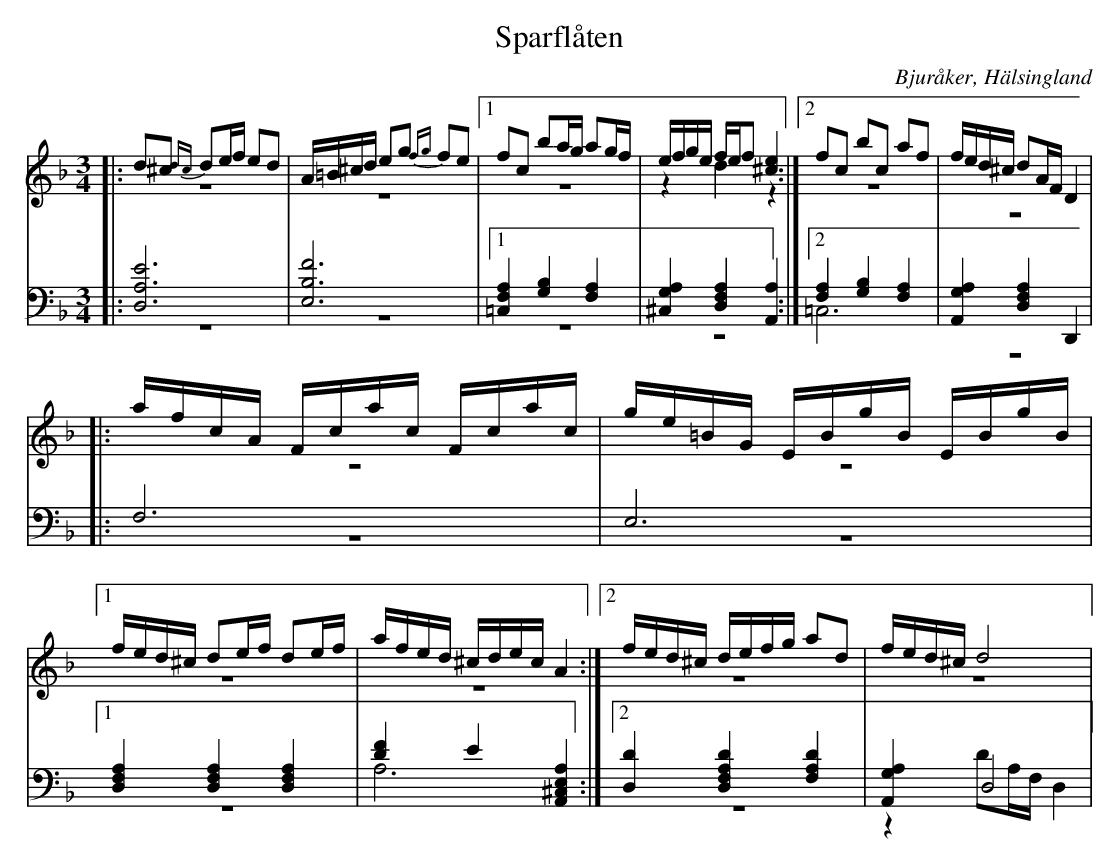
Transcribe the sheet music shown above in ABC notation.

X:1
T: Sparflåten
O: Bjuråker, Hälsingland
M: 3/4
L: 1/8
K: Dm
V:1
V:2 merge
V:3
V:4 merge
V:1
|:d^c {dc}de/f/ ed|A/=B/^c/d/ eg {fg}fe|1 fc ba/g/ ag/f/| e/f/g/e/ f/e/f [^c2e2]:|2 fc bc af|f/e/d/^c/ dA/F/ D2|
|:a/f/c/A/  F/c/a/c/ F/c/a/c/|g/e/=B/G/  E/B/g/B/  E/B/g/B/|1 f/e/d/^c/ de/f/ de/f/|a/f/e/d/ ^c/d/e/c/ A2:|2 f/e/d/^c/ d/e/f/g/ ad|f/e/d/^c/ d4|
V:2
|:z6|z6|1 z6|z2 d2 z2:|2 z6|z6|
|:z6|z6|1 z6|z6:|2 z6|z6|
V:3 clef=bass
|:[D,6A,6E6]|[E,6B,6F6]|1 [=C,2F,2A,2] [G,2B,2] [F,2A,2]|[^C,2G,2A,2] [D,2F,2A,2] [A,,2A,2]:|2 [F,2A,2] [G,2B,2] [F,2A,2]|[A,,2G,2A,2] [D,2F,2A,2] D,,2|
|:F,6|E,6|1 [D,2F,2A,2] [D,2F,2A,2] [D,2F,2A,2]|[D2F2] E2 [A,,2^C,2E,2A,2]:|2 [D,2D2] [D,2F,2A,2D2] [F,2A,2D2]|[A,,2G,2A,2] D,4|
V:4 clef=bass
|:z6|z6|1 z6|z6:|2 =C,6|z6|
|:z6|z6|1 z6|A,6:|2 z6|z2 DA,/F,/ D,2|
